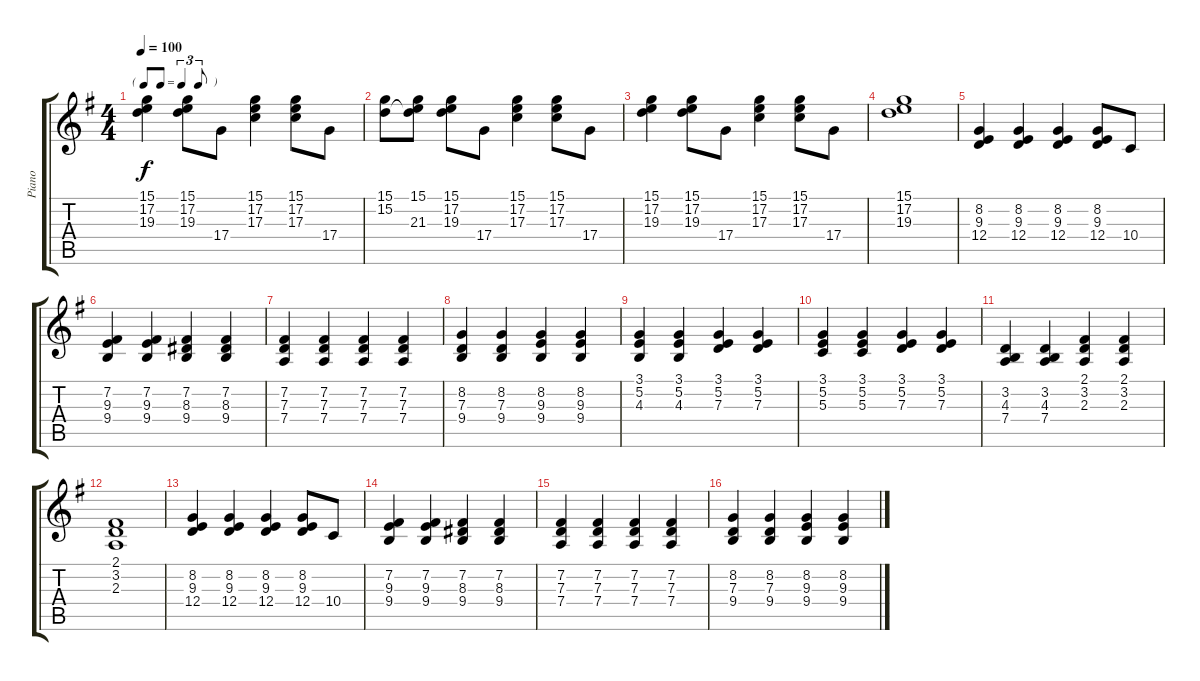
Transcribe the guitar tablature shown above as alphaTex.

\track ("Piano" "Piano") {instrument brightacousticpiano}
\staff {score tabs}
\tuning (E4 B3 G3 D3 A2 E2) {hide}
\ts (4 4)
\tf triplet8th
\tempo 100
\clef g2
\ks g
(15.1 17.2 19.3).4{dy f instrument brightacousticpiano} (15.1 17.2 19.3).8 17.4.8 (15.1 17.2 17.3).4 (15.1 17.2 17.3).8 17.4.8 |
(15.1 15.2).8 (15.1 15.2{t} 21.3).8 (15.1 17.2 19.3).8 17.4.8 (15.1 17.2 17.3).4 (15.1 17.2 17.3).8 17.4.8 |
(15.1 17.2 19.3).4 (15.1 17.2 19.3).8 17.4.8 (15.1 17.2 17.3).4 (15.1 17.2 17.3).8 17.4.8 |
(15.1 17.2 19.3).1 |
(8.2 9.3 12.4).4 (8.2 9.3 12.4).4 (8.2 9.3 12.4).4 (8.2 9.3 12.4).8 10.4.8 |
(7.2 9.3 9.4).4 (7.2 9.3 9.4).4 (7.2 8.3 9.4).4 (7.2 8.3 9.4).4 |
(7.2 7.3 7.4).4 (7.2 7.3 7.4).4 (7.2 7.3 7.4).4 (7.2 7.3 7.4).4 |
(8.2 7.3 9.4).4 (8.2 7.3 9.4).4 (8.2 9.3 9.4).4 (8.2 9.3 9.4).4 |
(3.1 5.2 4.3).4 (3.1 5.2 4.3).4 (3.1 5.2 7.3).4 (3.1 5.2 7.3).4 |
(3.1 5.2 5.3).4 (3.1 5.2 5.3).4 (3.1 5.2 7.3).4 (3.1 5.2 7.3).4 |
(3.2 4.3 7.4).4 (3.2 4.3 7.4).4 (2.1 3.2 2.3).4 (2.1 3.2 2.3).4 |
(2.1 3.2 2.3).1 |
(8.2 9.3 12.4).4 (8.2 9.3 12.4).4 (8.2 9.3 12.4).4 (8.2 9.3 12.4).8 10.4.8 |
(7.2 9.3 9.4).4 (7.2 9.3 9.4).4 (7.2 8.3 9.4).4 (7.2 8.3 9.4).4 |
(7.2 7.3 7.4).4 (7.2 7.3 7.4).4 (7.2 7.3 7.4).4 (7.2 7.3 7.4).4 |
(8.2 7.3 9.4).4 (8.2 7.3 9.4).4 (8.2 9.3 9.4).4 (8.2 9.3 9.4).4
